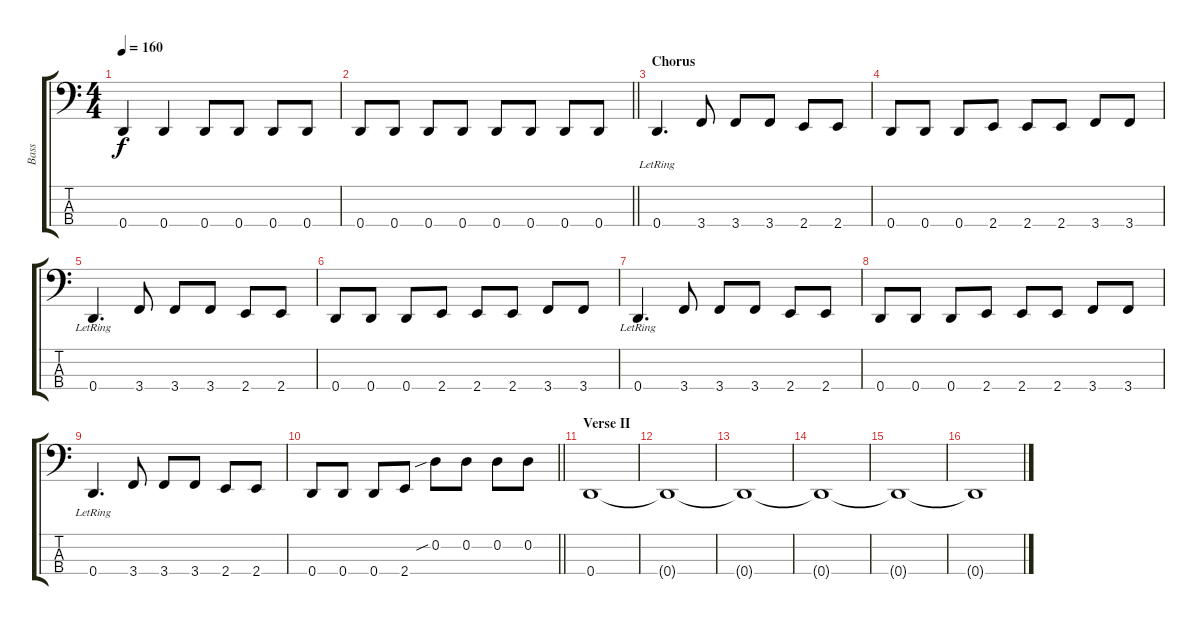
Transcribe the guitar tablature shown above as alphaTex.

\track ("Bass" "Bass") {instrument electricbassfinger}
\staff {score tabs}
\tuning (G2 D2 A1 D1) {hide}
\ts (4 4)
\tempo 160
\clef f4
\ks c
0.4.4{dy f instrument slapbass2} 0.4.4 0.4.8{instrument electricbassfinger} 0.4.8 0.4.8 0.4.8 |
\barLineRight lightlight
0.4.8 0.4.8 0.4.8 0.4.8 0.4.8 0.4.8 0.4.8 0.4.8 |
\section ("" "Chorus")
0.4{lr}.4{d} 3.4.8 3.4.8 3.4.8 2.4.8 2.4.8 |
0.4.8 0.4.8 0.4.8 2.4.8 2.4.8 2.4.8 3.4.8 3.4.8 |
0.4{lr}.4{d} 3.4.8 3.4.8 3.4.8 2.4.8 2.4.8 |
0.4.8 0.4.8 0.4.8 2.4.8 2.4.8 2.4.8 3.4.8 3.4.8 |
0.4{lr}.4{d} 3.4.8 3.4.8 3.4.8 2.4.8 2.4.8 |
0.4.8 0.4.8 0.4.8 2.4.8 2.4.8 2.4.8 3.4.8 3.4.8 |
0.4{lr}.4{d} 3.4.8 3.4.8 3.4.8 2.4.8 2.4.8 |
\barLineRight lightlight
0.4.8 0.4.8 0.4.8 2.4.8 0.2{sib}.8 0.2.8 0.2.8 0.2.8 |
\section ("" "Verse II")
0.4.1 |
0.4{t}.1 |
0.4{t}.1 |
0.4{t}.1 |
0.4{t}.1 |
0.4{t}.1
